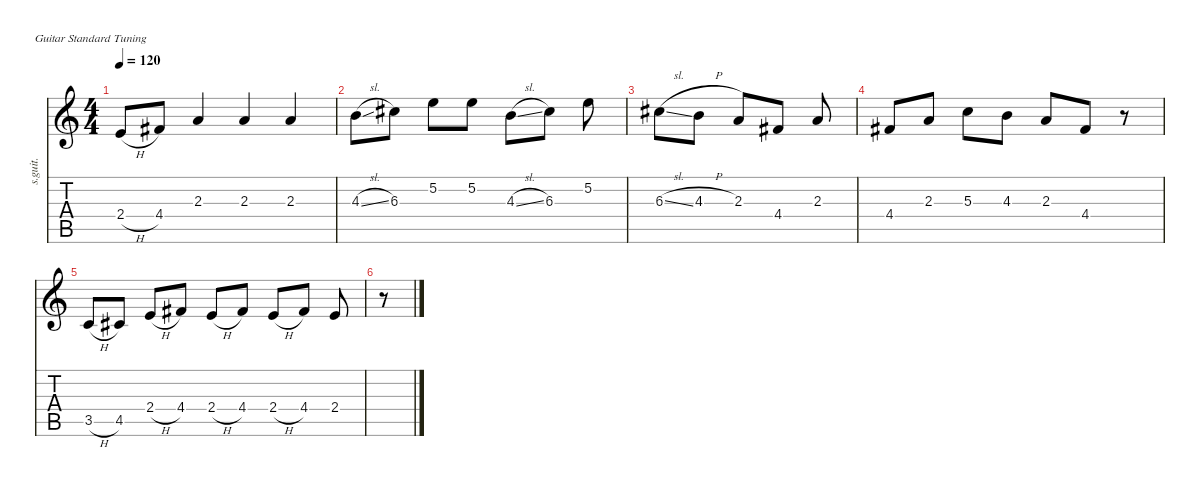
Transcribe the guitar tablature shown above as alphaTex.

\defaultSystemsLayout 4
\hideDynamics
\bracketExtendMode nobrackets
\track ("Steel Guitar" "s.guit.") {instrument acousticguitarsteel}
\staff {score tabs}
\tuning (E4 B3 G3 D3 A2 E2)
\ts (4 4)
\tempo 120
\clef g2
\ks c
2.4{h}.8{dy mf instrument acousticguitarsteel beam Up} 4.4{acc #}.8{beam Up} 2.3.4{beam Up} 2.3.4{beam Up} 2.3.4{beam Up} |
4.3{sl}.8{beam Down} 6.3{acc #}.8{beam Down} 5.2.8{beam Down} 5.2.8{beam Down} 4.3{sl}.8{beam Down} 6.3{acc #}.8{beam Down} 5.2.8{beam Down} |
6.3{sl acc #}.8{beam Down} 4.3{h}.8{beam Down} 2.3.8{beam Up} 4.4{acc #}.8{beam Up} 2.3.8{beam Up} |
4.4{acc #}.8{beam Up} 2.3.8{beam Up} 5.3.8{beam Down} 4.3.8{beam Down} 2.3.8{beam Up} 4.4{acc #}.8{beam Up} r.8{beam Down} |
3.5{h}.8{beam Up} 4.5{acc #}.8{beam Up} 2.4{h}.8{beam Up} 4.4{acc #}.8{beam Up} 2.4{h}.8{beam Up} 4.4{acc #}.8{beam Up} 2.4{h}.8{beam Up} 4.4{acc #}.8{beam Up} 2.4.8{txt "" beam Up} |
r.8{beam Down}
